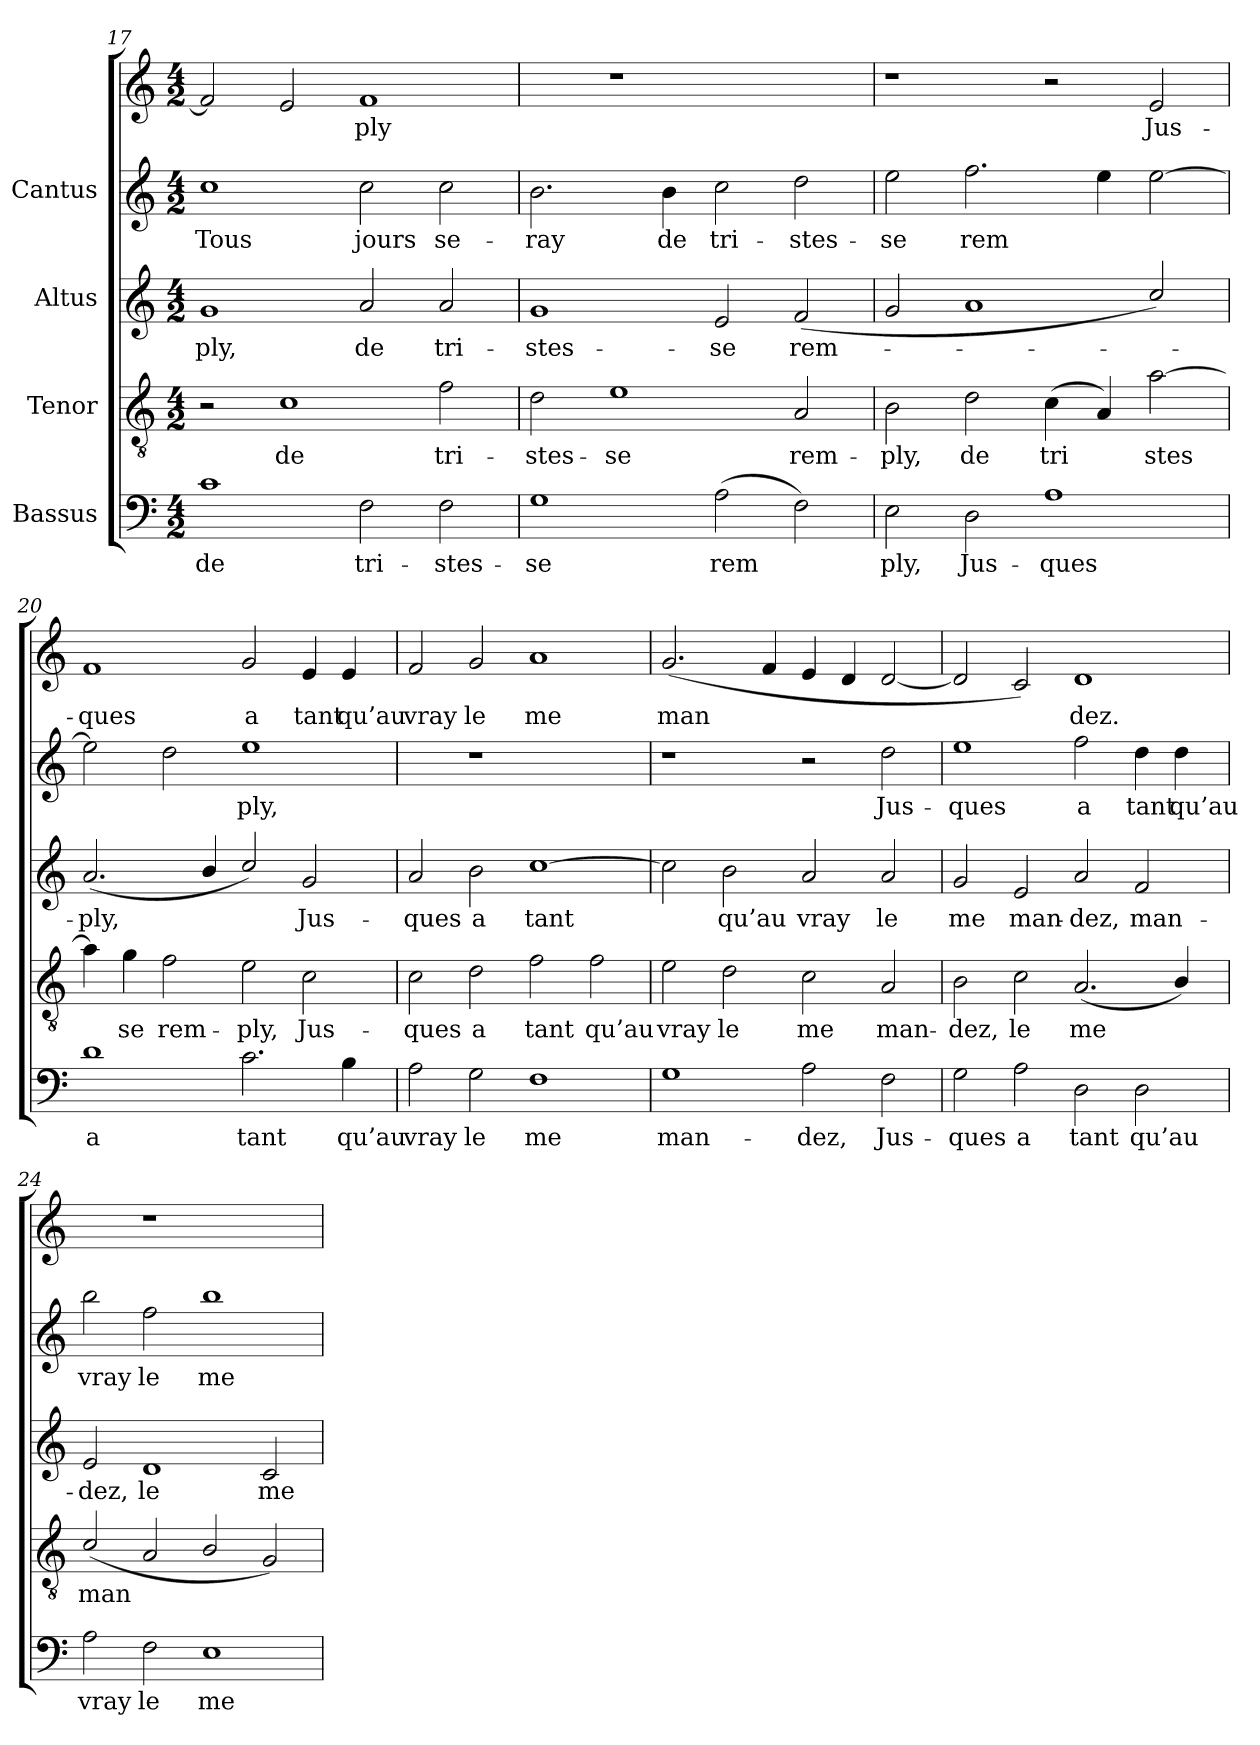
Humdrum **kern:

**kern	**text	**kern	**text	**kern	**text	**kern	**text	**kern	**text
*part4	*part4	*part3	*part3	*part2	*part2	*part1	*part1	*part1	*part1
*staff5	*staff5	*staff4	*staff4	*staff3	*staff3	*staff2	*staff2	*staff1	*staff1
*I"Bassus	*	*I"Tenor	*	*I"Altus	*	*I"Cantus	*	*	*
*clefF4	*	*clefGv2	*	*clefG2	*	*clefG2	*	*clefG2	*
*M4/2	*	*M4/2	*	*M4/2	*	*M4/2	*	*M4/2	*
=17	=17	=17	=17	=17	=17	=17	=17	=17	=17
!	!LO:LY:b:cj	!	!	!	!LO:LY:b:cj	!	!LO:LY:b:cj	!	!LO:LY:b:cj
1c	de	2r	.	1g	-ply,	1cc	Tous	2f/]	-
!	!	!	!LO:LY:b:cj	!	!	!	!	!	!LO:LY:b:cj
.	.	1c	de	.	.	.	.	2e/	.
!	!LO:LY:b:cj	!	!	!	!LO:LY:b:cj	!	!LO:LY:b:cj	!	!LO:LY:b:cj
2F\	tri-	.	.	2a/	de	2cc\	jours	1f	ply
!	!LO:LY:b:cj	!	!LO:LY:b:cj	!	!LO:LY:b:cj	!	!LO:LY:b:cj	!	!
2F\	-stes-	2f\	tri-	2a/	tri-	2cc\	se-	.	.
=18	=18	=18	=18	=18	=18	=18	=18	=18	=18
!	!LO:LY:b:cj	!	!LO:LY:b:cj	!	!LO:LY:b:cj	!	!LO:LY:b:cj	!	!
1G	-se	2d\	-stes-	1g	-stes-	2.b\	-ray	2ryy	.
!	!	!	!LO:LY:b:cj	!	!	!	!	!	!
.	.	1e	-se	.	.	.	.	1r	.
!	!	!	!	!	!	!	!LO:LY:b:cj	!	!
.	.	.	.	.	.	4b\	de	.	.
!	!LO:LY:b:cj	!	!	!	!LO:LY:b:cj	!	!LO:LY:b:cj	!	!
(>2A\	rem-	.	.	2e/	-se	2cc\	tri-	.	.
!	!LO:LY:b:cj	!	!LO:LY:b:cj	!	!LO:LY:b:cj	!	!LO:LY:b:cj	!	!
2F\)	--	2A/	rem-	(<2f/	rem-	2dd\	-stes-	2ryy	.
=19	=19	=19	=19	=19	=19	=19	=19	=19	=19
!	!LO:LY:b:cj	!	!LO:LY:b:cj	!	!	!	!LO:LY:b:cj	!	!
2E\	-ply,	2B\	-ply,	2g/	.	2ee\	-se	1r	.
!	!LO:LY:b:cj	!	!LO:LY:b:cj	!	!	!	!LO:LY:b:cj	!	!
2D\	Jus-	2d\	de	1a	.	2.ff\	rem-	.	.
!	!LO:LY:b:cj	!	!LO:LY:b:cj	!	!	!	!	!	!
1A	-ques	(>4c\	tri-	.	.	.	.	2r	.
!	!	!	!LO:LY:b:cj	!	!	!	!LO:LY:b:cj	!	!
.	.	4A/)	-	.	.	4ee\	--	.	.
!	!	!	!LO:LY:b:cj	!	!	!	!LO:LY:b:cj	!	!LO:LY:b:cj
.	.	[>2a\	stes-	2cc/)	.	[>2ee\	--	2e/	-Jus-
!!LO:PB:g=z
=20	=20	=20	=20	=20	=20	=20	=20	=20	=20
!	!LO:LY:b:cj	!	!LO:LY:b:cj	!	!LO:LY:b:cj	!	!LO:LY:b:cj	!	!LO:LY:b:cj
1d	a	4a\]	-	(<2.a/	-ply,	2ee\]	.	1f	-ques
!	!	!	!LO:LY:b:cj	!	!	!	!	!	!
.	.	4g\	se	.	.	.	.	.	.
!	!	!	!LO:LY:b:cj	!	!	!	!LO:LY:b:cj	!	!
.	.	2f\	rem-	.	.	2dd\	.	.	.
!	!	!	!	!	!LO:LY:b:cj	!	!	!	!
.	.	.	.	4b/	.	.	.	.	.
!	!LO:LY:b:cj	!	!LO:LY:b:cj	!	!LO:LY:b:cj	!	!LO:LY:b:cj	!	!LO:LY:b:cj
2.c\	tant	2e\	-ply,	2cc/)	.	1ee	ply,	2g/	a
!	!	!	!LO:LY:b:cj	!	!LO:LY:b:cj	!	!	!	!LO:LY:b:cj
.	.	2c\	Jus-	2g/	Jus-	.	.	4e/	tant
!	!LO:LY:b:cj	!	!	!	!	!	!	!	!LO:LY:b:cj
4B\	qu’au	.	.	.	.	.	.	4e/	qu’au
=21	=21	=21	=21	=21	=21	=21	=21	=21	=21
!	!LO:LY:b:cj	!	!LO:LY:b:cj	!	!LO:LY:b:cj	!	!	!	!LO:LY:b:cj
2A\	vray	2c\	-ques	2a/	-ques	2ryy	.	2f/	vray
!	!LO:LY:b:cj	!	!LO:LY:b:cj	!	!LO:LY:b:cj	!	!	!	!LO:LY:b:cj
2G\	le	2d\	a	2b\	a	1r	.	2g/	le
!	!LO:LY:b:cj	!	!LO:LY:b:cj	!	!LO:LY:b:cj	!	!	!	!LO:LY:b:cj
1F	me	2f\	tant	[>1cc	tant	.	.	1a	me
!	!	!	!LO:LY:b:cj	!	!	!	!	!	!
.	.	2f\	qu’au	.	.	2ryy	.	.	.
=22	=22	=22	=22	=22	=22	=22	=22	=22	=22
!	!LO:LY:b:cj	!	!LO:LY:b:cj	!	!LO:LY:b:cj	!	!	!	!LO:LY:b:cj
1G	man-	2e\	vray	2cc\]	.	1r	.	(<2.g/	man-
!	!	!	!LO:LY:b:cj	!	!LO:LY:b:cj	!	!	!	!
.	.	2d\	le	2b\	qu’au	.	.	.	.
!	!	!	!	!	!	!	!	!	!LO:LY:b:cj
.	.	.	.	.	.	.	.	4f/	--
!	!LO:LY:b:cj	!	!LO:LY:b:cj	!	!LO:LY:b:cj	!	!	!	!LO:LY:b:cj
2A\	-dez,	2c\	me	2a/	vray	2r	.	4e/	--
!	!	!	!	!	!	!	!	!	!LO:LY:b:cj
.	.	.	.	.	.	.	.	4d/	--
!	!LO:LY:b:cj	!	!LO:LY:b:cj	!	!LO:LY:b:cj	!	!LO:LY:b:cj	!	!LO:LY:b:cj
2F\	Jus-	2A/	man-	2a/	le	2dd\	-Jus-	[<2d/	--
!!LO:LB:g=z
=23	=23	=23	=23	=23	=23	=23	=23	=23	=23
!	!LO:LY:b:cj	!	!LO:LY:b:cj	!	!LO:LY:b:cj	!	!LO:LY:b:cj	!	!LO:LY:b:cj
2G\	-ques	2B\	-dez,	2g/	me	1ee	ques	2d/]	-
!	!LO:LY:b:cj	!	!LO:LY:b:cj	!	!LO:LY:b:cj	!	!	!	!LO:LY:b:cj
2A\	a	2c\	le	2e/	man-	.	.	2c/)	.
!	!LO:LY:b:cj	!	!LO:LY:b:cj	!	!LO:LY:b:cj	!	!LO:LY:b:cj	!	!LO:LY:b:cj
2D\	tant	(<2.A/	me	2a/	-dez,	2ff\	a	1d	dez.
!	!LO:LY:b:cj	!	!	!	!LO:LY:b:cj	!	!LO:LY:b:cj	!	!
2D\	qu’au	.	.	2f/	man-	4dd\	tant	.	.
!	!	!	!LO:LY:b:cj	!	!	!	!LO:LY:b:cj	!	!
.	.	4B/)	.	.	.	4dd\	qu’au	.	.
=24	=24	=24	=24	=24	=24	=24	=24	=24	=24
!	!LO:LY:b:cj	!	!LO:LY:b:cj	!	!LO:LY:b:cj	!	!LO:LY:b:cj	!	!
2A\	vray	(<2c/	man-	2e/	-dez,	2bb\	vray	2ryy	.
!	!LO:LY:b:cj	!	!LO:LY:b:cj	!	!LO:LY:b:cj	!	!LO:LY:b:cj	!	!
2F\	le	2A/	--	1d	le	2ff\	le	1r	.
!	!LO:LY:b:cj	!	!LO:LY:b:cj	!	!	!	!LO:LY:b:cj	!	!
1E	me	2B/	--	.	.	1bb	me	.	.
!	!	!	!LO:LY:b:cj	!	!LO:LY:b:cj	!	!	!	!
.	.	2G/)	--	2c/	me	.	.	2ryy	.
=	=	=	=	=	=	=	=	=	=
*-	*-	*-	*-	*-	*-	*-	*-	*-	*-
